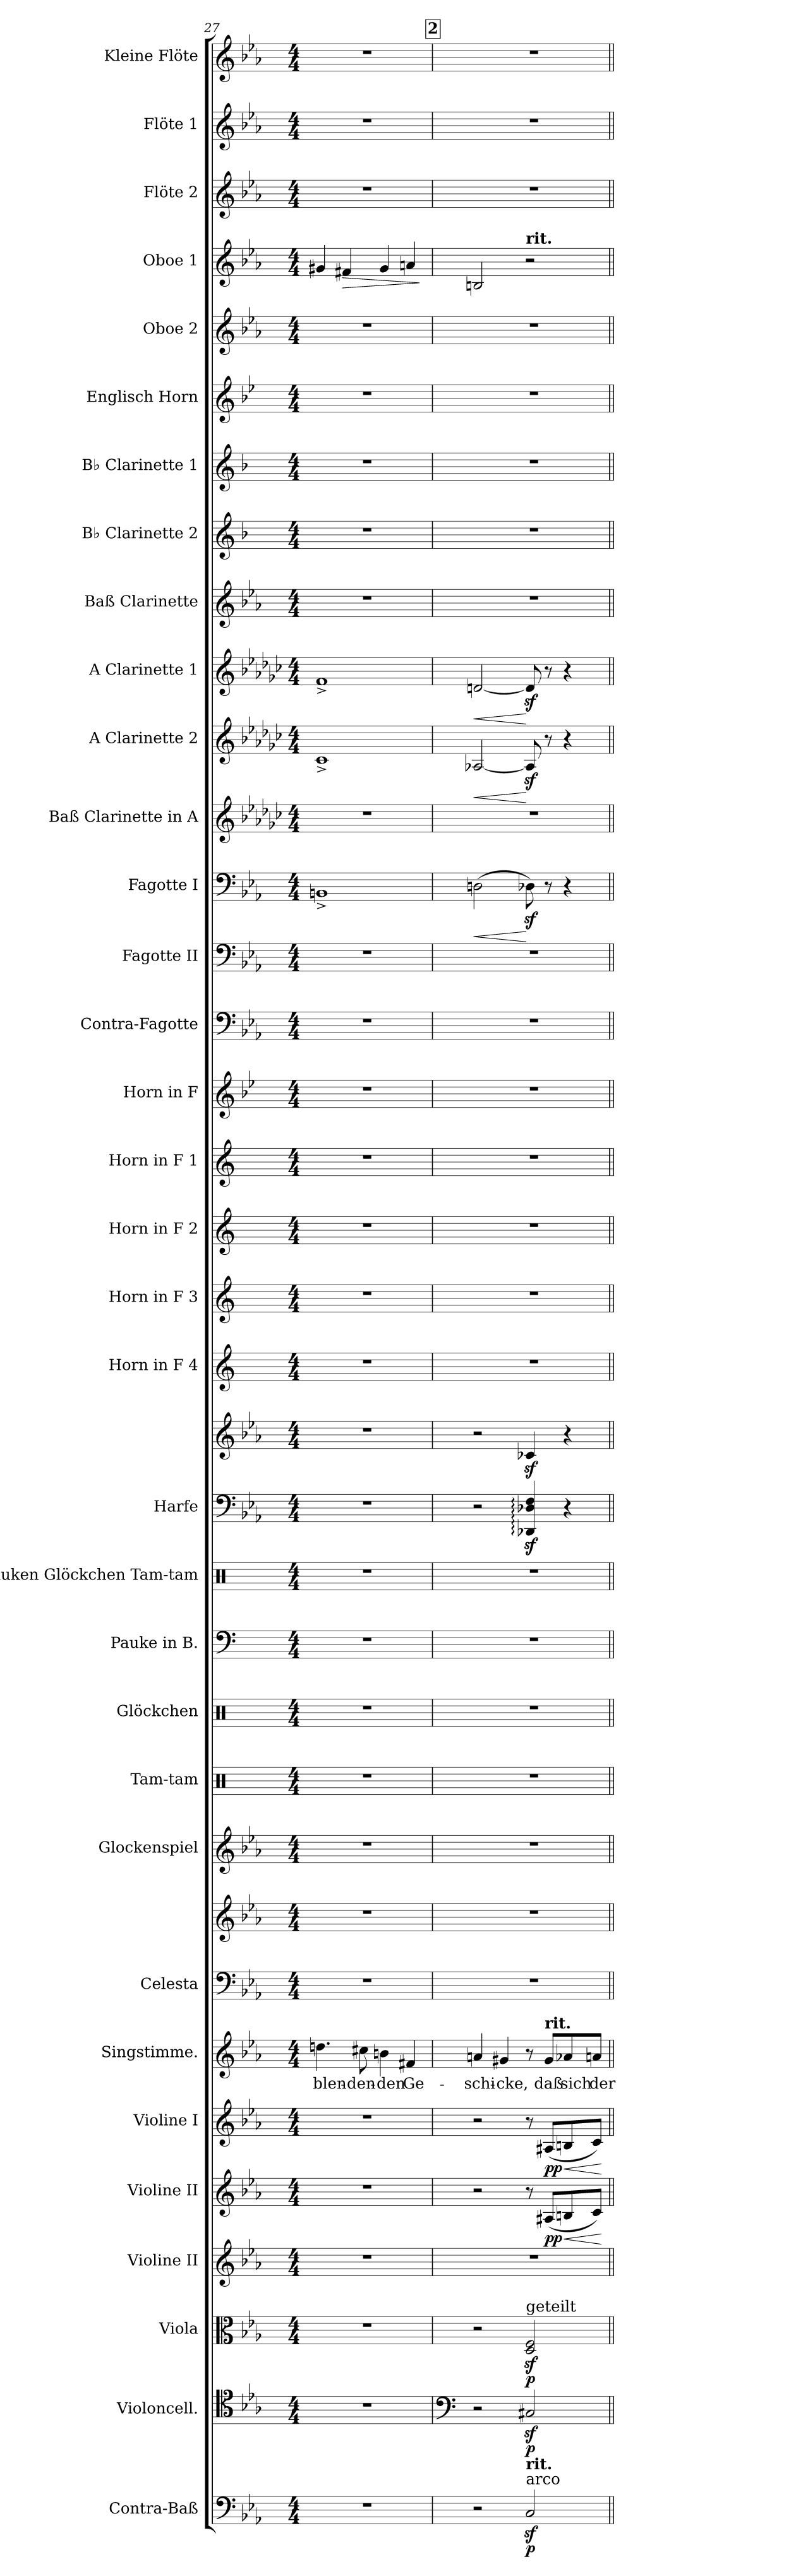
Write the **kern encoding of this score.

**kern	**dynam	**kern	**dynam	**kern	**dynam	**kern	**kern	**dynam	**kern	**dynam	**kern	**text	**kern	**kern	**kern	**kern	**kern	**kern	**kern	**kern	**kern	**kern	**kern	**kern	**kern	**kern	**kern	**kern	**kern	**dynam	**kern	**kern	**dynam	**kern	**dynam	**kern	**kern	**kern	**kern	**kern	**kern	**dynam	**kern	**kern	**kern
*part34	*part34	*part33	*part33	*part32	*part32	*part31	*part30	*part30	*part29	*part29	*part28	*part28	*part27	*part27	*part26	*part25	*part24	*part23	*part22	*part21	*part21	*part20	*part19	*part18	*part17	*part16	*part15	*part14	*part13	*part13	*part12	*part11	*part11	*part10	*part10	*part9	*part8	*part7	*part6	*part5	*part4	*part4	*part3	*part2	*part1
*staff36	*staff36	*staff35	*staff35	*staff34	*staff34	*staff33	*staff32	*staff32	*staff31	*staff31	*staff30	*staff30	*staff29	*staff28	*staff27	*staff26	*staff25	*staff24	*staff23	*staff22	*staff21	*staff20	*staff19	*staff18	*staff17	*staff16	*staff15	*staff14	*staff13	*staff13	*staff12	*staff11	*staff11	*staff10	*staff10	*staff9	*staff8	*staff7	*staff6	*staff5	*staff4	*staff4	*staff3	*staff2	*staff1
*I"Contra-Baß	*	*I"Violoncell.	*	*I"Viola	*	*I"Violine II	*I"Violine II	*	*I"Violine I	*	*I"Singstimme.	*	*I"Celesta	*	*I"Glockenspiel	*I"Tam-tam	*I"Glöckchen	*I"Pauke in B.	*I"Pauken  Glöckchen Tam-tam	*I"Harfe	*	*I"Horn in F 4	*I"Horn in F 3	*I"Horn in F 2	*I"Horn in F 1	*I"Horn in F	*I"Contra-Fagotte	*I"Fagotte II	*I"Fagotte I	*	*I"Baß Clarinette in A	*I"A Clarinette 2	*	*I"A Clarinette 1	*	*I"Baß Clarinette	*I"B♭ Clarinette 2	*I"B♭ Clarinette 1	*I"Englisch Horn	*I"Oboe 2	*I"Oboe 1	*	*I"Flöte 2	*I"Flöte 1	*I"Kleine Flöte
*I'C.-B.	*	*I'Vc.	*	*I'Vla.	*	*I'Vln. II	*I'Vln. II	*	*I'Vln. I	*	*I'Sgst.	*	*I'Cel.	*	*I'Glk.	*I'Tam-tam	*I'Gl.	*I'Pauke	*I'Tam-tam	*I'Hfe.	*	*I'Hn. 4	*I'Hn. 3	*I'Hn. 2	*I'Hn. 1	*	*I'C.-Fg.	*I'Fg. II	*I'Fg. I	*	*	*I'A Cl. 2	*	*I'A Cl. 1	*	*I'B. Cl.	*I'B♭ Cl. 2	*I'B♭ Cl. 1	*I'E. H.	*I'Ob. 2	*I'Ob. 1	*	*I'Fl. 2	*I'Fl. 1	*I'Kl. Fl.
*clefF4	*	*clefC4	*	*clefC3	*	*clefG2	*clefG2	*	*clefG2	*	*clefG2	*	*clefF4	*clefG2	*clefG2	*clefX	*clefX	*clefF4	*clefX	*clefF4	*clefG2	*clefG2	*clefG2	*clefG2	*clefG2	*clefG2	*clefF4	*clefF4	*clefF4	*	*clefG2	*clefG2	*	*clefG2	*	*clefG2	*clefG2	*clefG2	*clefG2	*clefG2	*clefG2	*	*clefG2	*clefG2	*clefG2
*ITrd7c12	*	*	*	*	*	*	*	*	*	*	*	*	*ITrd-7c-12	*ITrd-7c-12	*ITrd-14c-24	*	*	*	*	*	*	*ITrd4c7	*ITrd4c7	*ITrd4c7	*ITrd4c7	*ITrd4c7	*ITrd7c12	*	*	*	*ITrd2c3	*ITrd2c3	*	*ITrd2c3	*	*ITrd8c14	*ITrd1c2	*ITrd1c2	*ITrd4c7	*	*	*	*	*	*ITrd-7c-12
*k[b-e-a-]	*	*k[b-e-a-]	*	*k[b-e-a-]	*	*k[b-e-a-]	*k[b-e-a-]	*	*k[b-e-a-]	*	*k[b-e-a-]	*	*k[b-e-a-]	*k[b-e-a-]	*k[b-e-a-]	*k[]	*k[]	*k[]	*k[]	*k[b-e-a-]	*k[b-e-a-]	*k[b-]	*k[b-]	*k[b-]	*k[b-]	*k[b-e-a-]	*k[b-e-a-]	*k[b-e-a-]	*k[b-e-a-]	*	*k[b-e-a-]	*k[b-e-a-]	*	*k[b-e-a-]	*	*k[b-e-a-]	*k[b-e-a-]	*k[b-e-a-]	*k[b-e-a-]	*k[b-e-a-]	*k[b-e-a-]	*	*k[b-e-a-]	*k[b-e-a-]	*k[b-e-a-]
*M4/4	*	*M4/4	*	*M4/4	*	*M4/4	*M4/4	*	*M4/4	*	*M4/4	*	*M4/4	*M4/4	*M4/4	*M4/4	*M4/4	*M4/4	*M4/4	*M4/4	*M4/4	*M4/4	*M4/4	*M4/4	*M4/4	*M4/4	*M4/4	*M4/4	*M4/4	*	*M4/4	*M4/4	*	*M4/4	*	*M4/4	*M4/4	*M4/4	*M4/4	*M4/4	*M4/4	*	*M4/4	*M4/4	*M4/4
=27	=27	=27	=27	=27	=27	=27	=27	=27	=27	=27	=27	=27	=27	=27	=27	=27	=27	=27	=27	=27	=27	=27	=27	=27	=27	=27	=27	=27	=27	=27	=27	=27	=27	=27	=27	=27	=27	=27	=27	=27	=27	=27	=27	=27	=27
!	!	!	!	!	!	!	!	!	!	!	!	!LO:LY:b	!	!	!	!	!	!	!	!	!	!	!	!	!	!	!	!	!	!	!	!	!	!	!	!	!	!	!	!	!	!	!	!	!
1r	.	1r	.	1r	.	1r	1r	.	1r	.	4.ddn\	-blen-	1r	1r	1r	1r	1r	1r	1r	1r	1r	1r	1r	1r	1r	1r	1r	1r	1BBn^	.	1r	1A-^	.	1d^	.	1r	1r	1r	1r	1r	4g#X/	.	1r	1r	1r
!	!	!	!	!	!	!	!	!	!	!	!	!	!	!	!	!	!	!	!	!	!	!	!	!	!	!	!	!	!	!	!	!	!	!	!	!	!	!	!	!	!	!LO:HP:b	!	!	!
.	.	.	.	.	.	.	.	.	.	.	.	.	.	.	.	.	.	.	.	.	.	.	.	.	.	.	.	.	.	.	.	.	.	.	.	.	.	.	.	.	4f#X/	>	.	.	.
!	!	!	!	!	!	!	!	!	!	!	!	!LO:LY:b	!	!	!	!	!	!	!	!	!	!	!	!	!	!	!	!	!	!	!	!	!	!	!	!	!	!	!	!	!	!	!	!	!
.	.	.	.	.	.	.	.	.	.	.	8cc#X\	-den-	.	.	.	.	.	.	.	.	.	.	.	.	.	.	.	.	.	.	.	.	.	.	.	.	.	.	.	.	.	.	.	.	.
!	!	!	!	!	!	!	!	!	!	!	!	!LO:LY:b	!	!	!	!	!	!	!	!	!	!	!	!	!	!	!	!	!	!	!	!	!	!	!	!	!	!	!	!	!	!	!	!	!
.	.	.	.	.	.	.	.	.	.	.	4bn\	-den	.	.	.	.	.	.	.	.	.	.	.	.	.	.	.	.	.	.	.	.	.	.	.	.	.	.	.	.	4g#/	.	.	.	.
!	!	!	!	!	!	!	!	!	!	!	!	!LO:LY:b	!	!	!	!	!	!	!	!	!	!	!	!	!	!	!	!	!	!	!	!	!	!	!	!	!	!	!	!	!	!	!	!	!
.	.	.	.	.	.	.	.	.	.	.	4f#X/	Ge-	.	.	.	.	.	.	.	.	.	.	.	.	.	.	.	.	.	.	.	.	.	.	.	.	.	.	.	.	4an/	.	.	.	.
.	.	.	.	.	.	.	.	.	.	.	.	.	.	.	.	.	.	.	.	.	.	.	.	.	.	.	.	.	.	.	.	.	.	.	.	.	.	.	.	.	.	]	.	.	.
!!LO:REH:place=s1:a:B:fs=14:t=2
=28	=28	=28	=28	=28	=28	=28	=28	=28	=28	=28	=28	=28	=28	=28	=28	=28	=28	=28	=28	=28	=28	=28	=28	=28	=28	=28	=28	=28	=28	=28	=28	=28	=28	=28	=28	=28	=28	=28	=28	=28	=28	=28	=28	=28	=28
*	*	*clefF4	*	*	*	*	*	*	*	*	*	*	*	*	*	*	*	*	*	*	*	*	*	*	*	*	*	*	*	*	*	*	*	*	*	*	*	*	*	*	*	*	*	*	*
!	!	!	!	!	!	!	!	!	!	!	!	!LO:LY:b	!	!	!	!	!	!	!	!	!	!	!	!	!	!	!	!	!	!LO:HP:b	!	!	!LO:HP:b	!	!LO:HP:b	!	!	!	!	!	!	!	!	!	!
2r	.	2r	.	2r	.	1r	2r	.	2r	.	4an/	-schi-	1r	1r	1r	1r	1r	1r	1r	2r	2r	1r	1r	1r	1r	1r	1r	1r	(2Dn\	<	1r	[2Fn/	<	[2Bn/	<	1r	1r	1r	1r	1r	2Bn/	.	1r	1r	1r
!	!	!	!	!	!	!	!	!	!	!	!	!LO:LY:b	!	!	!	!	!	!	!	!	!	!	!	!	!	!	!	!	!	!	!	!	!	!	!	!	!	!	!	!	!	!	!	!	!
.	.	.	.	.	.	.	.	.	.	.	4g#X/	-cke,	.	.	.	.	.	.	.	.	.	.	.	.	.	.	.	.	.	.	.	.	.	.	.	.	.	.	.	.	.	.	.	.	.
!	!	!	!	!	!	!	!	!	!	!	!	!	!	!	!	!	!	!	!	!	!	!	!	!	!	!	!	!	!	!	!	!	!	!	!	!	!	!	!	!	!LO:TX:a:B:t=rit.	!	!	!	!
!	!	!	!	!LO:TX:a:t=geteilt	!	!	!	!	!	!	!	!	!	!	!	!	!	!	!	!	!	!	!	!	!	!	!	!	!	!	!	!	!	!	!	!	!	!	!	!	!	!	!	!	!
!LO:TX:a:t=arco	!	!	!	!	!	!	!	!	!	!	!	!	!	!	!	!	!	!	!	!	!	!	!	!	!	!	!	!	!	!	!	!	!	!	!	!	!	!	!	!	!	!	!	!	!
!LO:TX:a:B:t=rit.	!	!	!	!	!	!	!	!	!	!	!	!	!	!	!	!	!	!	!	!	!	!	!	!	!	!	!	!	!	!	!	!	!	!	!	!	!	!	!	!	!	!	!	!	!
!	!LO:DY:b	!	!LO:DY:b	!	!LO:DY:b	!	!	!	!	!	!	!	!	!	!	!	!	!	!	!	!	!	!	!	!	!	!	!	!	!	!	!	!	!	!	!	!	!	!	!	!	!	!	!	!
2CCz</	p	2C#Xz</	p	2D/z< 2F/z<	p	.	8r	.	8r	.	8r	.	.	.	.	.	.	.	.	4DD-X/z<: 4D-X/z<: 4F/z<:	4c-Xz<:/	.	.	.	.	.	.	.	8D-Xz<\)	[	.	8Fz</]	[	8Bz</]	[	.	.	.	.	.	2r	.	.	.	.
!	!	!	!	!	!	!	!	!	!	!	!LO:TX:a:B:t=rit.	!	!	!	!	!	!	!	!	!	!	!	!	!	!	!	!	!	!	!	!	!	!	!	!	!	!	!	!	!	!	!	!	!	!
!	!	!	!	!	!	!	!	!LO:HP:b	!	!LO:HP:b	!	!LO:LY:b	!	!	!	!	!	!	!	!	!	!	!	!	!	!	!	!	!	!	!	!	!	!	!	!	!	!	!	!	!	!	!	!	!
!	!	!	!	!	!	!	!	!LO:DY:n=1:b	!	!LO:DY:n=1:b	!	!	!	!	!	!	!	!	!	!	!	!	!	!	!	!	!	!	!	!	!	!	!	!	!	!	!	!	!	!	!	!	!	!	!
.	.	.	.	.	.	.	(8A#X/L	< pp	(8A#X/L	< pp	8g#/L	daß	.	.	.	.	.	.	.	.	.	.	.	.	.	.	.	.	8r	.	.	8r	.	8r	.	.	.	.	.	.	.	.	.	.	.
!	!	!	!	!	!	!	!	!	!	!	!	!LO:LY:b	!	!	!	!	!	!	!	!	!	!	!	!	!	!	!	!	!	!	!	!	!	!	!	!	!	!	!	!	!	!	!	!	!
.	.	.	.	.	.	.	8Bn/	.	8Bn/	.	8a-X/	sich	.	.	.	.	.	.	.	4r	4r	.	.	.	.	.	.	.	4r	.	.	4r	.	4r	.	.	.	.	.	.	.	.	.	.	.
!	!	!	!	!	!	!	!	!	!	!	!	!LO:LY:b	!	!	!	!	!	!	!	!	!	!	!	!	!	!	!	!	!	!	!	!	!	!	!	!	!	!	!	!	!	!	!	!	!
.	.	.	.	.	.	.	8c/J)	.	8c/J)	.	8an/J	der	.	.	.	.	.	.	.	.	.	.	.	.	.	.	.	.	.	.	.	.	.	.	.	.	.	.	.	.	.	.	.	.	.
.	.	.	.	.	.	.	.	[	.	[	.	.	.	.	.	.	.	.	.	.	.	.	.	.	.	.	.	.	.	.	.	.	.	.	.	.	.	.	.	.	.	.	.	.	.
=||	=||	=||	=||	=||	=||	=||	=||	=||	=||	=||	=||	=||	=||	=||	=||	=||	=||	=||	=||	=||	=||	=||	=||	=||	=||	=||	=||	=||	=||	=||	=||	=||	=||	=||	=||	=||	=||	=||	=||	=||	=||	=||	=||	=||	=||
*-	*-	*-	*-	*-	*-	*-	*-	*-	*-	*-	*-	*-	*-	*-	*-	*-	*-	*-	*-	*-	*-	*-	*-	*-	*-	*-	*-	*-	*-	*-	*-	*-	*-	*-	*-	*-	*-	*-	*-	*-	*-	*-	*-	*-	*-
